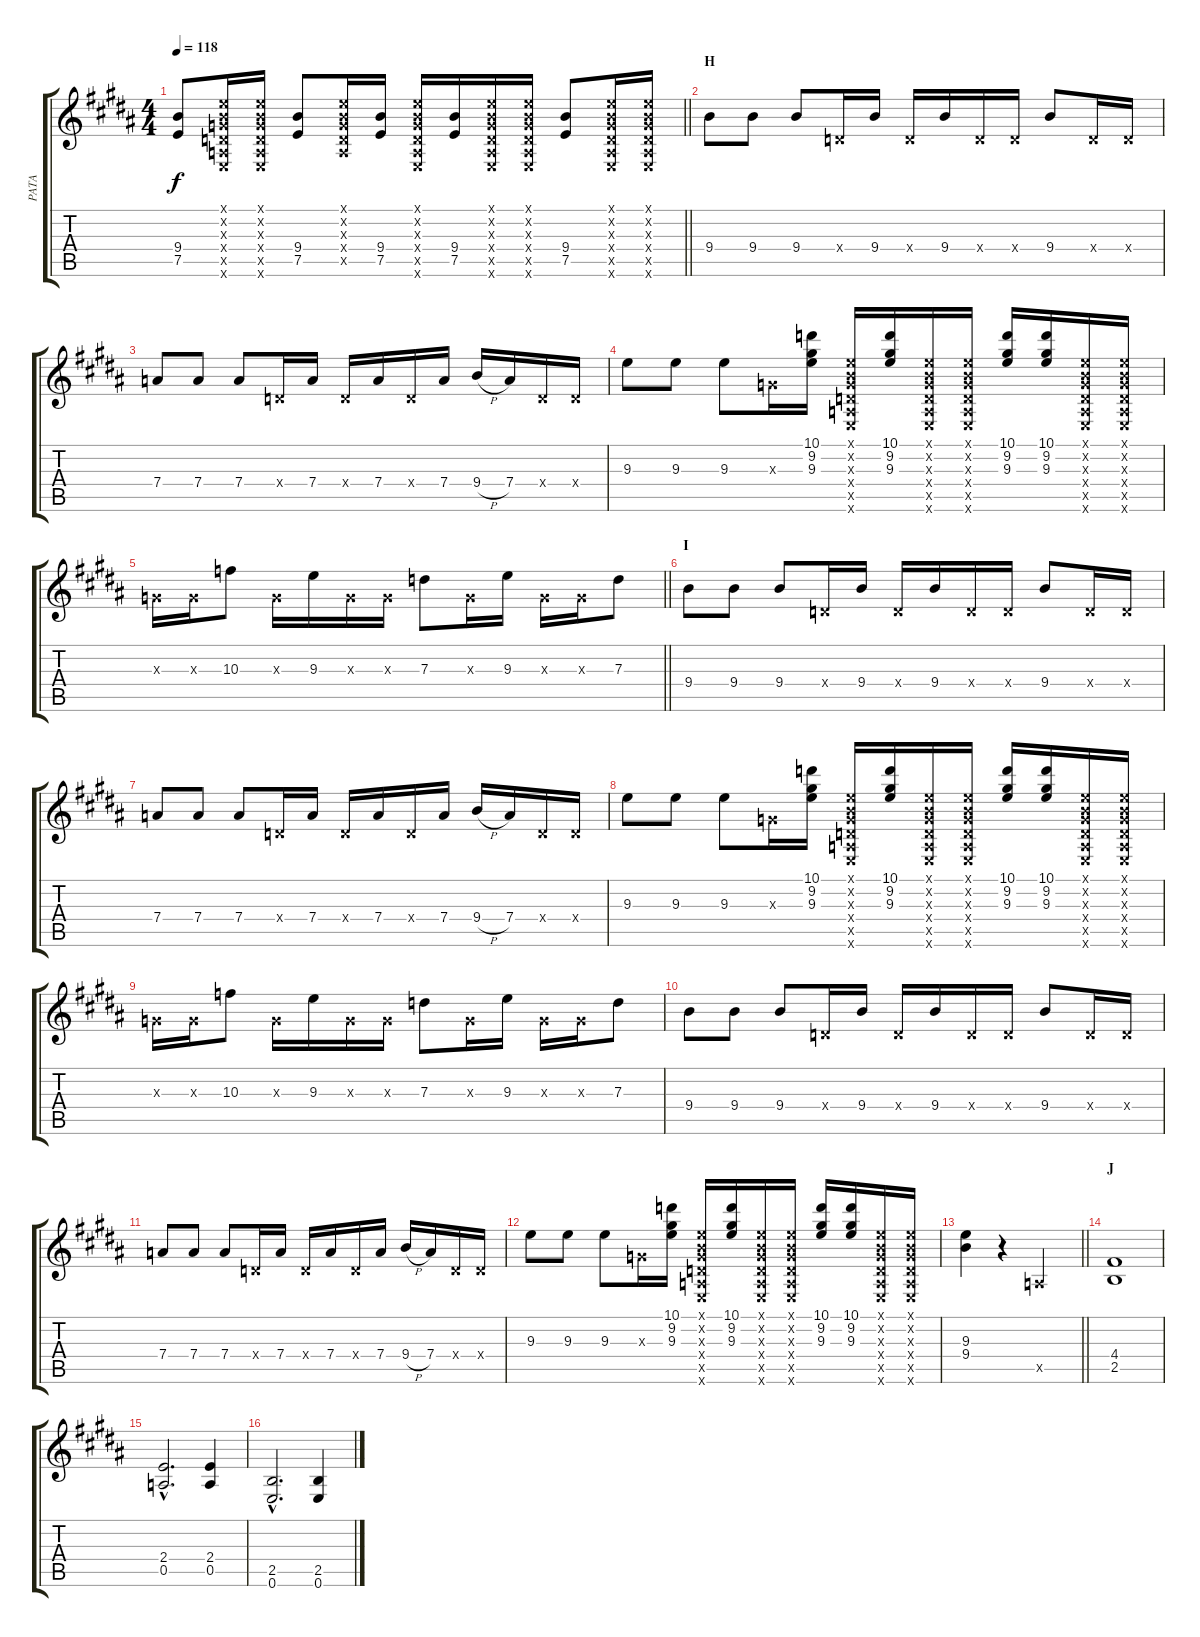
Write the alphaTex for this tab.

\track ("PATA" "PATA") {instrument distortionguitar}
\staff {score tabs}
\tuning (E4 B3 G3 D3 A2 E2) {hide}
\ts (4 4)
\tempo 118
\clef g2
\barLineRight lightlight
\ks b
(9.4 7.5).8{dy f} (0.1{x} 0.2{x} 0.3{x} 0.4{x} 0.5{x} 0.6{x}).16 (0.1{x} 0.2{x} 0.3{x} 0.4{x} 0.5{x} 0.6{x}).16 (9.4 7.5).8 (0.1{x} 0.2{x} 0.3{x} 0.4{x} 0.5{x}).16 (9.4 7.5).16 (0.1{x} 0.2{x} 0.3{x} 0.4{x} 0.5{x} 0.6{x}).16 (9.4 7.5).16 (0.1{x} 0.2{x} 0.3{x} 0.4{x} 0.5{x} 0.6{x}).16 (0.1{x} 0.2{x} 0.3{x} 0.4{x} 0.5{x} 0.6{x}).16 (9.4 7.5).8 (0.1{x} 0.2{x} 0.3{x} 0.4{x} 0.5{x} 0.6{x}).16 (0.1{x} 0.2{x} 0.3{x} 0.4{x} 0.5{x} 0.6{x}).16 |
\section ("" "H")
9.4.8{instrument electricguitarclean} 9.4.8 9.4.8 0.4{x}.16 9.4.16 0.4{x}.16 9.4.16 0.4{x}.16 0.4{x}.16 9.4.8 0.4{x}.16 0.4{x}.16 |
7.4.8 7.4.8 7.4.8 0.4{x}.16 7.4.16 0.4{x}.16 7.4.16 0.4{x}.16 7.4.16 9.4{h}.16 7.4.16 0.4{x}.16 0.4{x}.16 |
9.3.8 9.3.8 9.3.8 0.3{x}.16 (10.1 9.2 9.3).16 (0.1{x} 0.2{x} 0.3{x} 0.4{x} 0.5{x} 0.6{x}).16 (10.1 9.2 9.3).16 (0.1{x} 0.2{x} 0.3{x} 0.4{x} 0.5{x} 0.6{x}).16 (0.1{x} 0.2{x} 0.3{x} 0.4{x} 0.5{x} 0.6{x}).16 (10.1 9.2 9.3).16 (10.1 9.2 9.3).16 (0.1{x} 0.2{x} 0.3{x} 0.4{x} 0.5{x} 0.6{x}).16 (0.1{x} 0.2{x} 0.3{x} 0.4{x} 0.5{x} 0.6{x}).16 |
\barLineRight lightlight
0.3{x}.16 0.3{x}.16 10.3.8 0.3{x}.16 9.3.16 0.3{x}.16 0.3{x}.16 7.3.8 0.3{x}.16 9.3.16 0.3{x}.16 0.3{x}.16 7.3.8 |
\section ("" "I")
9.4.8 9.4.8 9.4.8 0.4{x}.16 9.4.16 0.4{x}.16 9.4.16 0.4{x}.16 0.4{x}.16 9.4.8 0.4{x}.16 0.4{x}.16 |
7.4.8 7.4.8 7.4.8 0.4{x}.16 7.4.16 0.4{x}.16 7.4.16 0.4{x}.16 7.4.16 9.4{h}.16 7.4.16 0.4{x}.16 0.4{x}.16 |
9.3.8 9.3.8 9.3.8 0.3{x}.16 (10.1 9.2 9.3).16 (0.1{x} 0.2{x} 0.3{x} 0.4{x} 0.5{x} 0.6{x}).16 (10.1 9.2 9.3).16 (0.1{x} 0.2{x} 0.3{x} 0.4{x} 0.5{x} 0.6{x}).16 (0.1{x} 0.2{x} 0.3{x} 0.4{x} 0.5{x} 0.6{x}).16 (10.1 9.2 9.3).16 (10.1 9.2 9.3).16 (0.1{x} 0.2{x} 0.3{x} 0.4{x} 0.5{x} 0.6{x}).16 (0.1{x} 0.2{x} 0.3{x} 0.4{x} 0.5{x} 0.6{x}).16 |
0.3{x}.16 0.3{x}.16 10.3.8 0.3{x}.16 9.3.16 0.3{x}.16 0.3{x}.16 7.3.8 0.3{x}.16 9.3.16 0.3{x}.16 0.3{x}.16 7.3.8 |
9.4.8 9.4.8 9.4.8 0.4{x}.16 9.4.16 0.4{x}.16 9.4.16 0.4{x}.16 0.4{x}.16 9.4.8 0.4{x}.16 0.4{x}.16 |
7.4.8 7.4.8 7.4.8 0.4{x}.16 7.4.16 0.4{x}.16 7.4.16 0.4{x}.16 7.4.16 9.4{h}.16 7.4.16 0.4{x}.16 0.4{x}.16 |
9.3.8 9.3.8 9.3.8 0.3{x}.16 (10.1 9.2 9.3).16 (0.1{x} 0.2{x} 0.3{x} 0.4{x} 0.5{x} 0.6{x}).16 (10.1 9.2 9.3).16 (0.1{x} 0.2{x} 0.3{x} 0.4{x} 0.5{x} 0.6{x}).16 (0.1{x} 0.2{x} 0.3{x} 0.4{x} 0.5{x} 0.6{x}).16 (10.1 9.2 9.3).16 (10.1 9.2 9.3).16 (0.1{x} 0.2{x} 0.3{x} 0.4{x} 0.5{x} 0.6{x}).16 (0.1{x} 0.2{x} 0.3{x} 0.4{x} 0.5{x} 0.6{x}).16 |
\barLineRight lightlight
(9.3 9.4).4 r.4 0.5{x}.2 |
\section ("" "J")
(4.4 2.5).1 |
(2.4{hac} 0.5{hac}).2{d} (2.4 0.5).4 |
(2.5{hac} 0.6{hac}).2{d} (2.5 0.6).4
